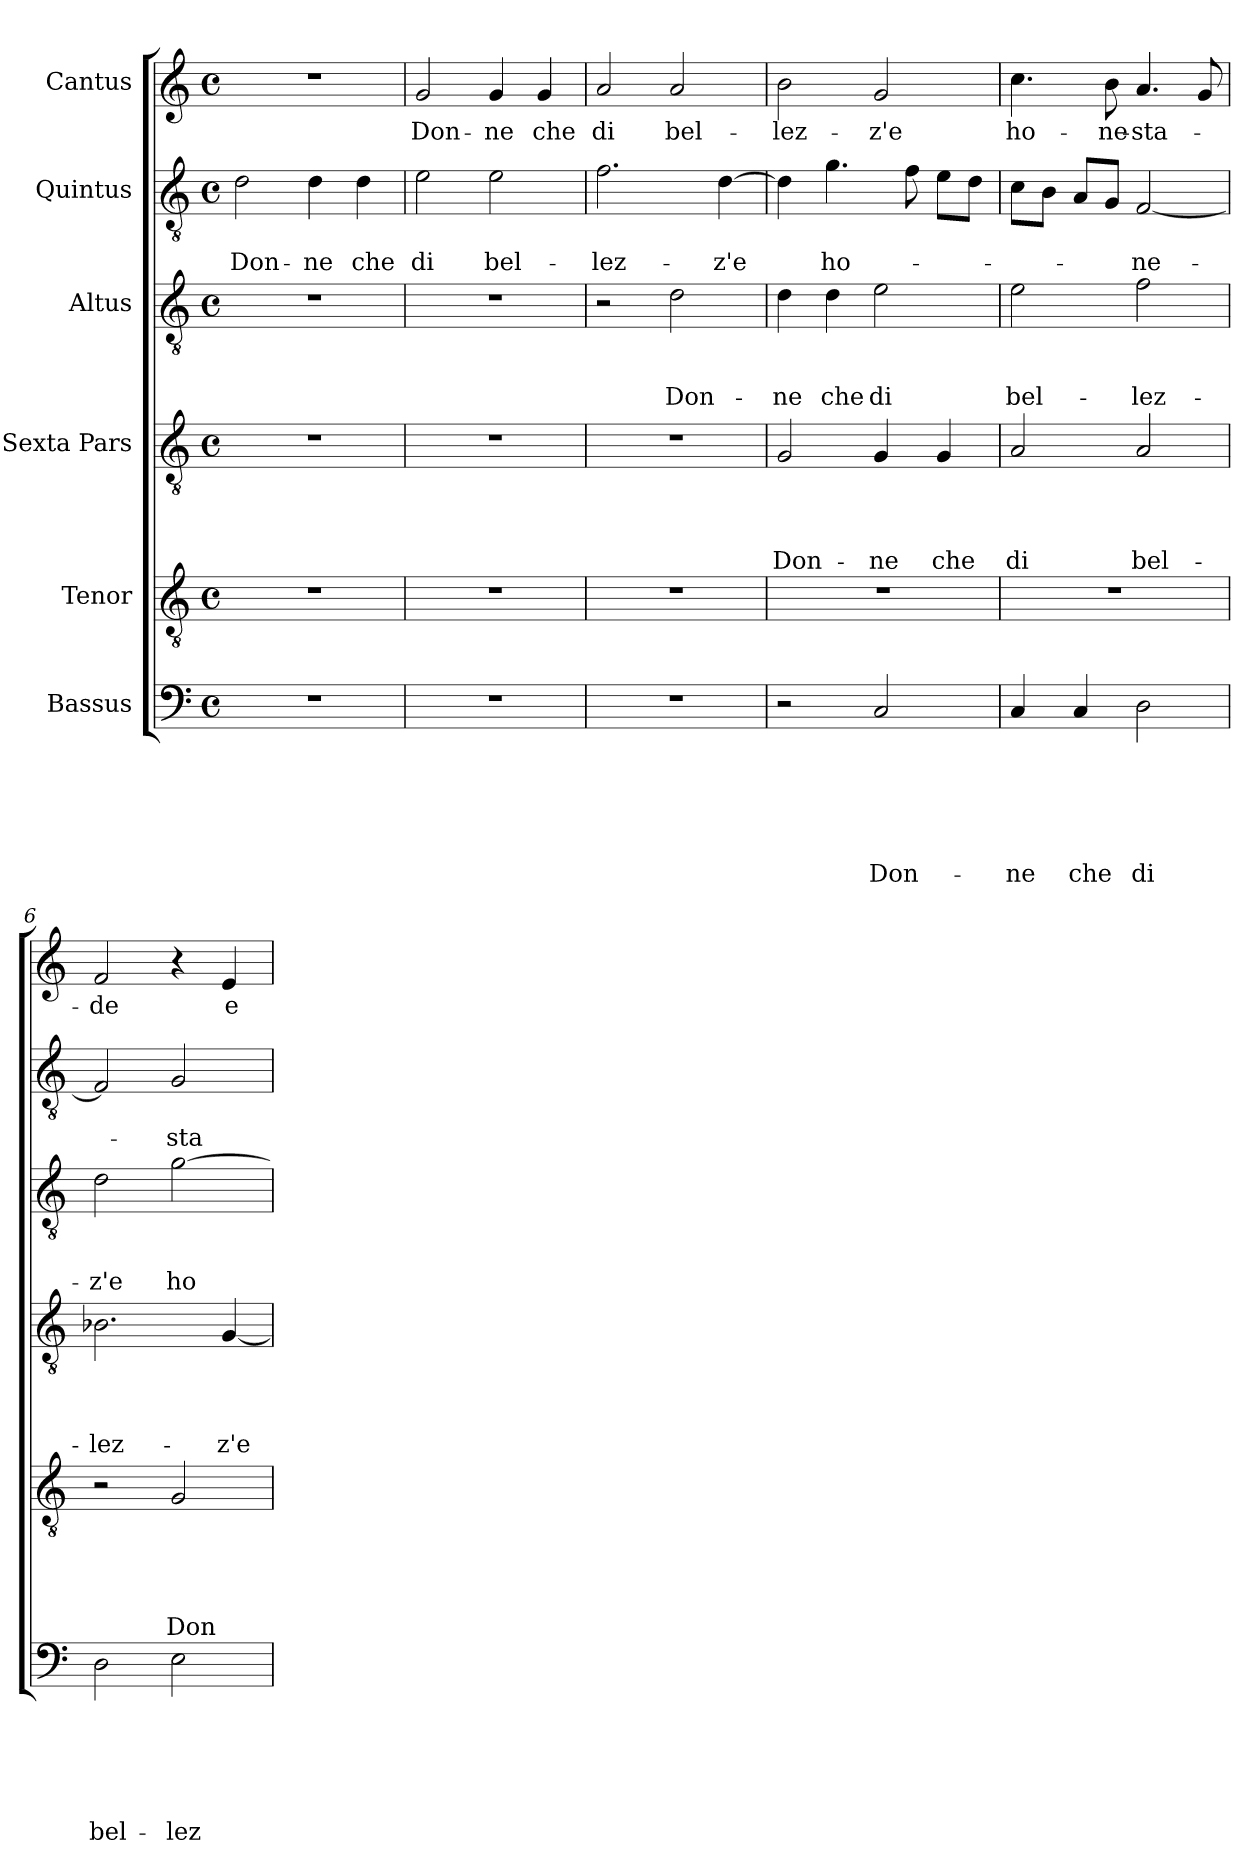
**kern	**text	**text	**text	**text	**text	**text	**kern	**text	**text	**text	**text	**text	**kern	**text	**text	**text	**text	**kern	**text	**text	**text	**kern	**text	**text	**kern	**text
*part6	*part6	*part6	*part6	*part6	*part6	*part6	*part5	*part5	*part5	*part5	*part5	*part5	*part4	*part4	*part4	*part4	*part4	*part3	*part3	*part3	*part3	*part2	*part2	*part2	*part1	*part1
*staff6	*staff6	*staff6	*staff6	*staff6	*staff6	*staff6	*staff5	*staff5	*staff5	*staff5	*staff5	*staff5	*staff4	*staff4	*staff4	*staff4	*staff4	*staff3	*staff3	*staff3	*staff3	*staff2	*staff2	*staff2	*staff1	*staff1
*I"Bassus	*	*	*	*	*	*	*I"Tenor	*	*	*	*	*	*I"Sexta Pars	*	*	*	*	*I"Altus	*	*	*	*I"Quintus	*	*	*I"Cantus	*
*clefF4	*	*	*	*	*	*	*clefGv2	*	*	*	*	*	*clefGv2	*	*	*	*	*clefGv2	*	*	*	*clefGv2	*	*	*clefG2	*
*k[]	*	*	*	*	*	*	*k[]	*	*	*	*	*	*k[]	*	*	*	*	*k[]	*	*	*	*k[]	*	*	*k[]	*
*C:	*	*	*	*	*	*	*C:	*	*	*	*	*	*C:	*	*	*	*	*C:	*	*	*	*C:	*	*	*C:	*
*M4/4	*	*	*	*	*	*	*M4/4	*	*	*	*	*	*M4/4	*	*	*	*	*M4/4	*	*	*	*M4/4	*	*	*M4/4	*
*met(c)	*	*	*	*	*	*	*met(c)	*	*	*	*	*	*met(c)	*	*	*	*	*met(c)	*	*	*	*met(c)	*	*	*met(c)	*
=1	=1	=1	=1	=1	=1	=1	=1	=1	=1	=1	=1	=1	=1	=1	=1	=1	=1	=1	=1	=1	=1	=1	=1	=1	=1	=1
1r	.	.	.	.	.	.	1r	.	.	.	.	.	1r	.	.	.	.	1r	.	.	.	2d\	.	Don-	1r	.
.	.	.	.	.	.	.	.	.	.	.	.	.	.	.	.	.	.	.	.	.	.	4d\	.	-ne	.	.
.	.	.	.	.	.	.	.	.	.	.	.	.	.	.	.	.	.	.	.	.	.	4d\	.	che	.	.
=2	=2	=2	=2	=2	=2	=2	=2	=2	=2	=2	=2	=2	=2	=2	=2	=2	=2	=2	=2	=2	=2	=2	=2	=2	=2	=2
1r	.	.	.	.	.	.	1r	.	.	.	.	.	1r	.	.	.	.	1r	.	.	.	2e\	.	di	2g/	Don-
.	.	.	.	.	.	.	.	.	.	.	.	.	.	.	.	.	.	.	.	.	.	2e\	.	bel-	4g/	-ne
.	.	.	.	.	.	.	.	.	.	.	.	.	.	.	.	.	.	.	.	.	.	.	.	.	4g/	che
=3	=3	=3	=3	=3	=3	=3	=3	=3	=3	=3	=3	=3	=3	=3	=3	=3	=3	=3	=3	=3	=3	=3	=3	=3	=3	=3
1r	.	.	.	.	.	.	1r	.	.	.	.	.	1r	.	.	.	.	2r	.	.	.	2.f\	.	-lez-	2a/	di
.	.	.	.	.	.	.	.	.	.	.	.	.	.	.	.	.	.	2d\	.	.	Don-	.	.	.	2a/	bel-
.	.	.	.	.	.	.	.	.	.	.	.	.	.	.	.	.	.	.	.	.	.	[4d\	.	-z'e	.	.
=4	=4	=4	=4	=4	=4	=4	=4	=4	=4	=4	=4	=4	=4	=4	=4	=4	=4	=4	=4	=4	=4	=4	=4	=4	=4	=4
2r	.	.	.	.	.	.	1r	.	.	.	.	.	2G/	.	.	.	Don-	4d\	.	.	-ne	4d\]	.	.	2b\	-lez-
.	.	.	.	.	.	.	.	.	.	.	.	.	.	.	.	.	.	4d\	.	.	che	4.g\	.	ho-	.	.
2C/	.	.	.	.	.	Don-	.	.	.	.	.	.	4G/	.	.	.	-ne	2e\	.	.	di	.	.	.	2g/	-z'e
.	.	.	.	.	.	.	.	.	.	.	.	.	.	.	.	.	.	.	.	.	.	8f\	.	.	.	.
.	.	.	.	.	.	.	.	.	.	.	.	.	4G/	.	.	.	che	.	.	.	.	8e\L	.	.	.	.
.	.	.	.	.	.	.	.	.	.	.	.	.	.	.	.	.	.	.	.	.	.	8d\J	.	.	.	.
=5	=5	=5	=5	=5	=5	=5	=5	=5	=5	=5	=5	=5	=5	=5	=5	=5	=5	=5	=5	=5	=5	=5	=5	=5	=5	=5
4C/	.	.	.	.	.	-ne	1r	.	.	.	.	.	2A/	.	.	.	di	2e\	.	.	bel-	8c\L	.	.	4.cc\	ho-
.	.	.	.	.	.	.	.	.	.	.	.	.	.	.	.	.	.	.	.	.	.	8B\J	.	.	.	.
4C/	.	.	.	.	.	che	.	.	.	.	.	.	.	.	.	.	.	.	.	.	.	8A/L	.	.	.	.
.	.	.	.	.	.	.	.	.	.	.	.	.	.	.	.	.	.	.	.	.	.	8G/J	.	.	8b\	-ne-
2D\	.	.	.	.	.	di	.	.	.	.	.	.	2A/	.	.	.	bel-	2f\	.	.	-lez-	[2F/	.	-ne-	4.a/	-sta-
.	.	.	.	.	.	.	.	.	.	.	.	.	.	.	.	.	.	.	.	.	.	.	.	.	8g/	.
!!LO:LB:g=z
=6	=6	=6	=6	=6	=6	=6	=6	=6	=6	=6	=6	=6	=6	=6	=6	=6	=6	=6	=6	=6	=6	=6	=6	=6	=6	=6
2D\	.	.	.	.	.	bel-	2r	.	.	.	.	.	2.B-\	.	.	.	-lez-	2d\	.	.	-z'e	2F/]	.	.	2f/	-de
2E\	.	.	.	.	.	-lez-	2G/	.	.	.	.	Don-	.	.	.	.	.	[2g\	.	.	ho-	2G/	.	-sta-	4r	.
.	.	.	.	.	.	.	.	.	.	.	.	.	[4G/	.	.	.	-z'e	.	.	.	.	.	.	.	4e/	e
=	=	=	=	=	=	=	=	=	=	=	=	=	=	=	=	=	=	=	=	=	=	=	=	=	=	=
*-	*-	*-	*-	*-	*-	*-	*-	*-	*-	*-	*-	*-	*-	*-	*-	*-	*-	*-	*-	*-	*-	*-	*-	*-	*-	*-
